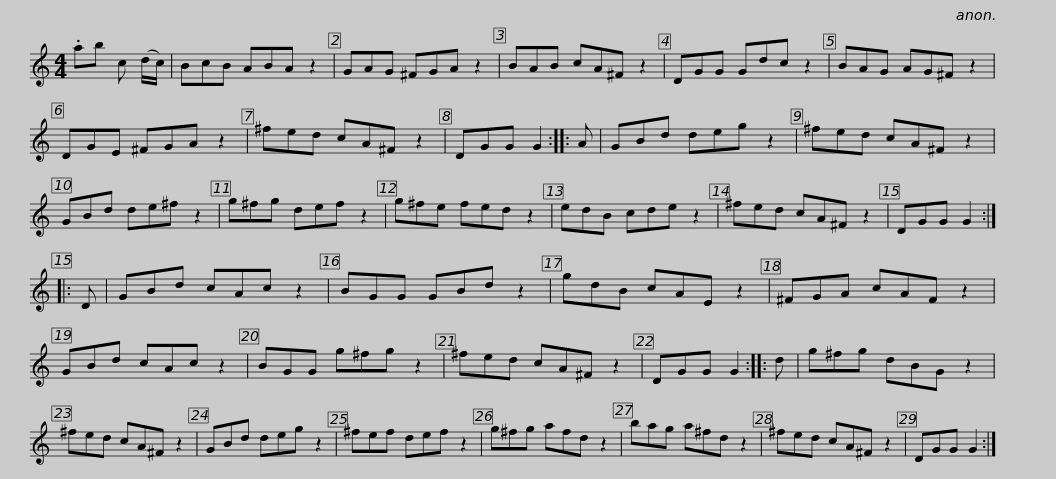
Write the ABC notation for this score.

X:1
L:1/8
M:4/4
I:linebreak $
K:C
V:1 treble
V:1
 .ab c (d/c/) | BcB ABA z2 | GAG ^FGA z2 | BAB cA^F z2 | DGG Gdc z2 | %5
 BAG AG^F z2 |$ DGE ^FGA z2 | ^fed cA^F z2 | DGG G2 :: A | %10
 GBd deg z2 | ^fed cA^F z2 | GBd de^f z2 |$ g^fg def z2 | g^fe fed z2 | %15
 edB cde z2 | ^fed cA^F z2 | DGG G2 :: D | GBd cAc z2 |$ %20
 BGG GBd z2 | gdB cAE z2 | ^FGA cAF z2 | GBd cAc z2 | BGG g^fg z2 | %25
 ^fed cA^F z2 |$ DGG G2 :: d | g^fg dBG z2 | ^fed cA^F z2 | %30
 GBd deg z2 | ^fef def z2 | g^fg afd z2 |$ bag a^fd z2 | ^fed cA^F z2 | %35
 DGG G2 :| %36
